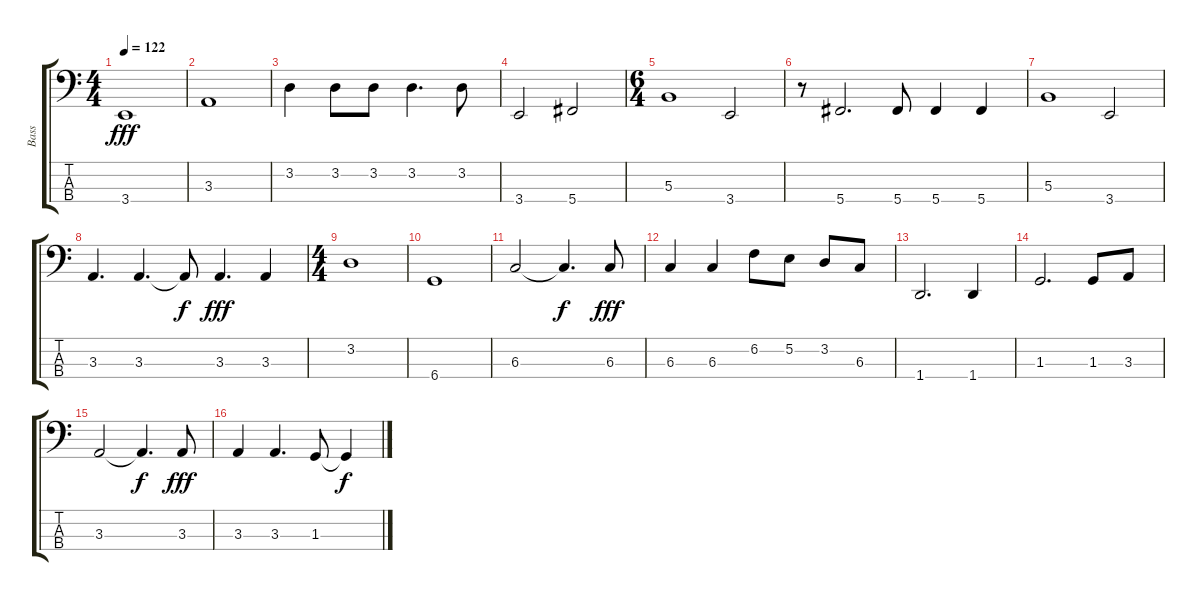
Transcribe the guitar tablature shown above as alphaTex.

\track ("Bass" "Bass") {instrument electricbasspick}
\staff {score tabs}
\tuning (E2 B1 Gb1 Db1) {hide}
\ts (4 4)
\tempo 122
\clef f4
\ks c
3.4.1{dy fff} |
3.3.1 |
3.2.4 3.2.8 3.2.8 3.2.4{d} 3.2.8 |
3.4.2 5.4.2 |
\ts (6 4)
5.3.1 3.4.2 |
r.8 5.4.2{d} 5.4.8 5.4.4 5.4.4 |
5.3.1 3.4.2 |
3.3.4{d} 3.3.4{d} 3.3{t}.8{dy f} 3.3.4{d dy fff} 3.3.4 |
\ts (4 4)
3.2.1 |
6.4.1 |
6.3.2 6.3{t}.4{d dy f} 6.3.8{dy fff} |
6.3.4 6.3.4 6.2.8 5.2.8 3.2.8 6.3.8 |
1.4.2{d} 1.4.4 |
1.3.2{d} 1.3.8 3.3.8 |
3.3.2 3.3{t}.4{d dy f} 3.3.8{dy fff} |
3.3.4 3.3.4{d} 1.3.8 1.3{t}.4{dy f}
